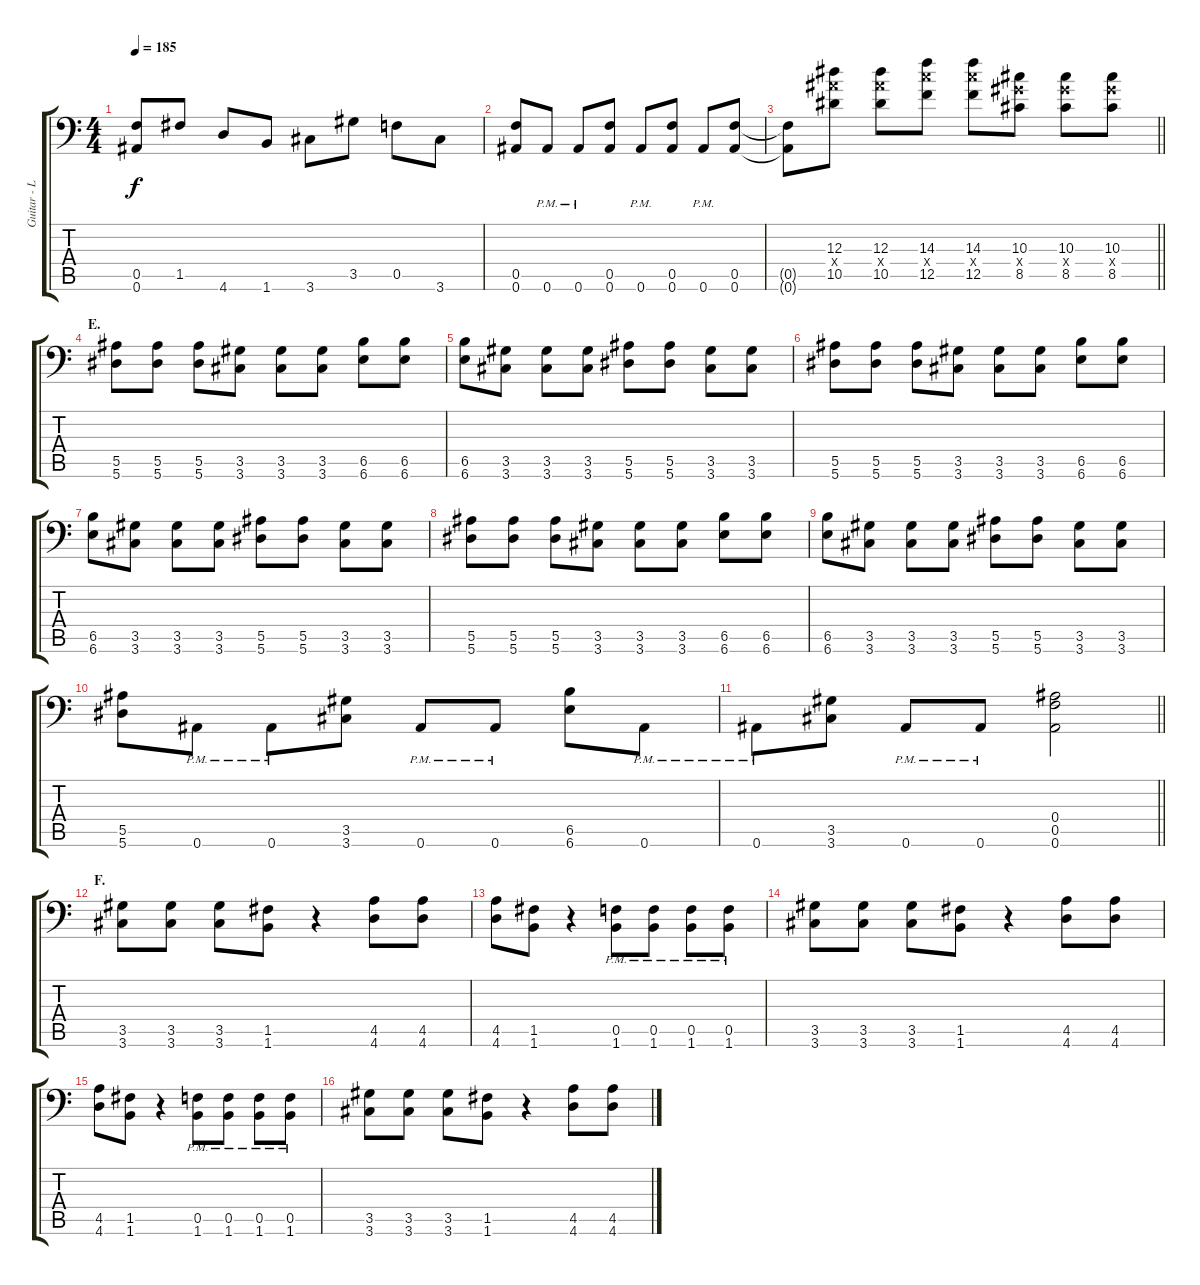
\track ("Guitar - Left" "Guitar - L") {instrument distortionguitar}
\staff {score tabs}
\tuning (C4 G3 Eb3 Bb2 F2 Bb1) {hide}
\ts (4 4)
\tempo 185
\clef f4
\ks c
(0.5{t} 0.6{t}).8{dy f} 1.5.8 4.6.8 1.6.8 3.6.8 3.5.8 0.5.8 3.6.8 |
(0.5 0.6).8 0.6{pm}.8 0.6{pm}.8 (0.5 0.6).8 0.6{pm}.8 (0.5 0.6).8 0.6{pm}.8 (0.5 0.6).8 |
\barLineRight lightlight
(0.5{t} 0.6{t}).8 (12.3 12.4{x} 10.5).8 (12.3 12.4{x} 10.5).8 (14.3 14.4{x} 12.5).8 (14.3 14.4{x} 12.5).8 (10.3 10.4{x} 8.5).8 (10.3 10.4{x} 8.5).8 (10.3 10.4{x} 8.5).8 |
\section ("" "E.")
(5.5 5.6).8 (5.5 5.6).8 (5.5 5.6).8 (3.5 3.6).8 (3.5 3.6).8 (3.5 3.6).8 (6.5 6.6).8 (6.5 6.6).8 |
(6.5 6.6).8 (3.5 3.6).8 (3.5 3.6).8 (3.5 3.6).8 (5.5 5.6).8 (5.5 5.6).8 (3.5 3.6).8 (3.5 3.6).8 |
(5.5 5.6).8 (5.5 5.6).8 (5.5 5.6).8 (3.5 3.6).8 (3.5 3.6).8 (3.5 3.6).8 (6.5 6.6).8 (6.5 6.6).8 |
(6.5 6.6).8 (3.5 3.6).8 (3.5 3.6).8 (3.5 3.6).8 (5.5 5.6).8 (5.5 5.6).8 (3.5 3.6).8 (3.5 3.6).8 |
(5.5 5.6).8 (5.5 5.6).8 (5.5 5.6).8 (3.5 3.6).8 (3.5 3.6).8 (3.5 3.6).8 (6.5 6.6).8 (6.5 6.6).8 |
(6.5 6.6).8 (3.5 3.6).8 (3.5 3.6).8 (3.5 3.6).8 (5.5 5.6).8 (5.5 5.6).8 (3.5 3.6).8 (3.5 3.6).8 |
(5.5 5.6).8 0.6{pm}.8 0.6{pm}.8 (3.5 3.6).8 0.6{pm}.8 0.6{pm}.8 (6.5 6.6).8 0.6{pm}.8 |
\barLineRight lightlight
0.6{pm}.8 (3.5 3.6).8 0.6{pm}.8 0.6{pm}.8 (0.4 0.5 0.6).2 |
\section ("" "F.")
(3.5 3.6).8 (3.5 3.6).8 (3.5 3.6).8 (1.5 1.6).8 r.4 (4.5 4.6).8 (4.5 4.6).8 |
(4.5 4.6).8 (1.5 1.6).8 r.4 (0.5{pm} 1.6{pm}).8 (0.5{pm} 1.6{pm}).8 (0.5{pm} 1.6{pm}).8 (0.5{pm} 1.6{pm}).8 |
(3.5 3.6).8 (3.5 3.6).8 (3.5 3.6).8 (1.5 1.6).8 r.4 (4.5 4.6).8 (4.5 4.6).8 |
(4.5 4.6).8 (1.5 1.6).8 r.4 (0.5{pm} 1.6{pm}).8 (0.5{pm} 1.6{pm}).8 (0.5{pm} 1.6{pm}).8 (0.5{pm} 1.6{pm}).8 |
(3.5 3.6).8 (3.5 3.6).8 (3.5 3.6).8 (1.5 1.6).8 r.4 (4.5 4.6).8 (4.5 4.6).8
